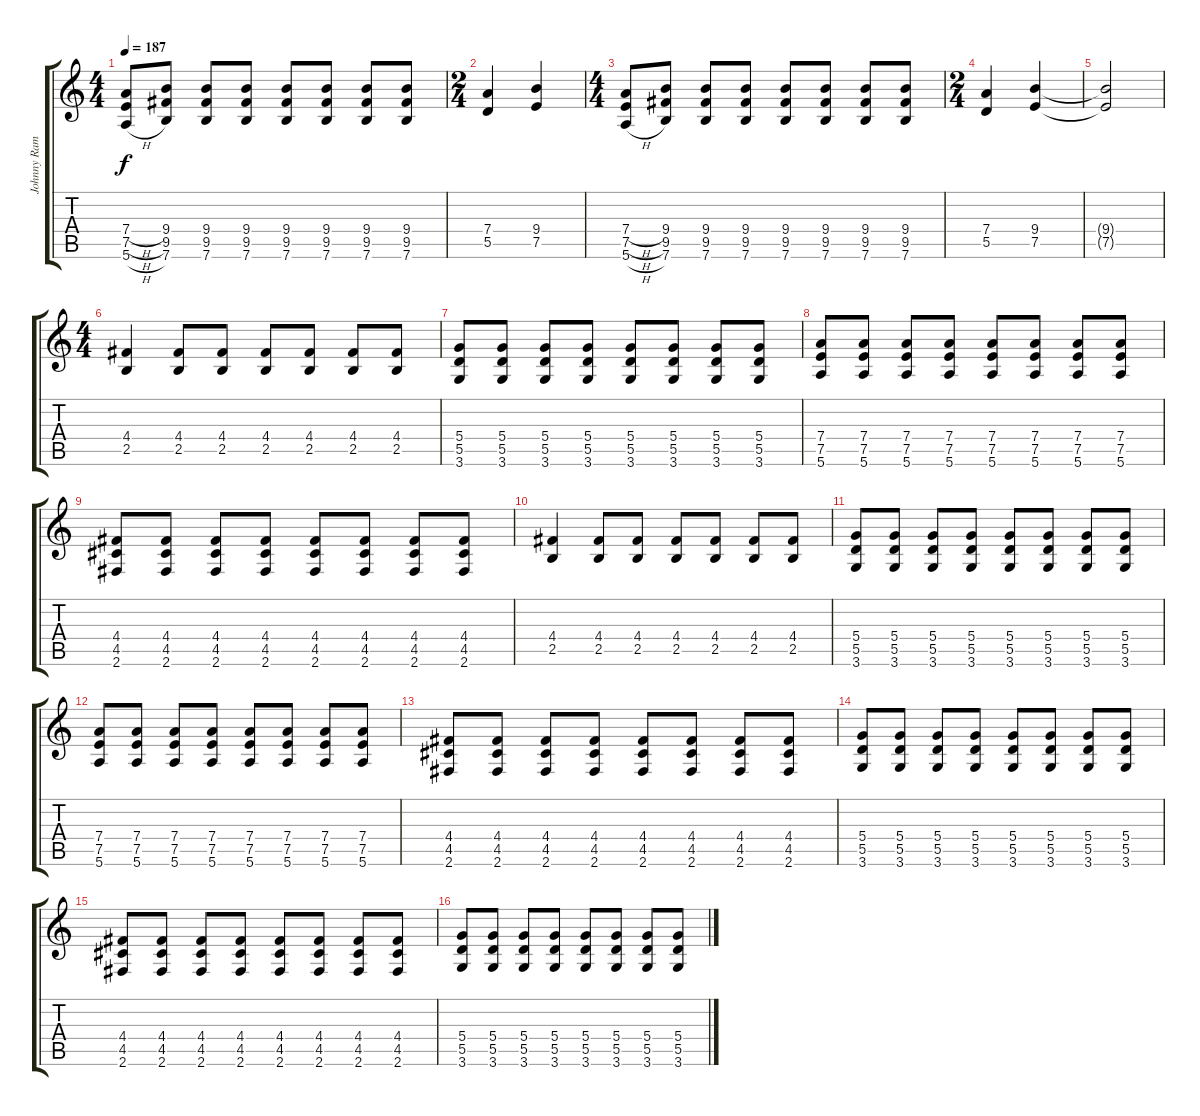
\track ("Johnny Ramone" "Johnny Ram") {instrument distortionguitar}
\staff {score tabs}
\tuning (E4 B3 G3 D3 A2 E2) {hide}
\ts (4 4)
\tempo 187
\clef g2
\ks c
(7.4{h} 7.5{h} 5.6{h}).8{dy f} (9.4 9.5 7.6).8 (9.4 9.5 7.6).8 (9.4 9.5 7.6).8 (9.4 9.5 7.6).8 (9.4 9.5 7.6).8 (9.4 9.5 7.6).8 (9.4 9.5 7.6).8 |
\ts (2 4)
(7.4 5.5).4 (9.4 7.5).4 |
\ts (4 4)
(7.4{h} 7.5{h} 5.6{h}).8 (9.4 9.5 7.6).8 (9.4 9.5 7.6).8 (9.4 9.5 7.6).8 (9.4 9.5 7.6).8 (9.4 9.5 7.6).8 (9.4 9.5 7.6).8 (9.4 9.5 7.6).8 |
\ts (2 4)
(7.4 5.5).4 (9.4 7.5).4 |
(9.4{t} 7.5{t}).2 |
\ts (4 4)
(4.4 2.5).4 (4.4 2.5).8 (4.4 2.5).8 (4.4 2.5).8 (4.4 2.5).8 (4.4 2.5).8 (4.4 2.5).8 |
(5.4 5.5 3.6).8 (5.4 5.5 3.6).8 (5.4 5.5 3.6).8 (5.4 5.5 3.6).8 (5.4 5.5 3.6).8 (5.4 5.5 3.6).8 (5.4 5.5 3.6).8 (5.4 5.5 3.6).8 |
(7.4 7.5 5.6).8 (7.4 7.5 5.6).8 (7.4 7.5 5.6).8 (7.4 7.5 5.6).8 (7.4 7.5 5.6).8 (7.4 7.5 5.6).8 (7.4 7.5 5.6).8 (7.4 7.5 5.6).8 |
(4.4 4.5 2.6).8 (4.4 4.5 2.6).8 (4.4 4.5 2.6).8 (4.4 4.5 2.6).8 (4.4 4.5 2.6).8 (4.4 4.5 2.6).8 (4.4 4.5 2.6).8 (4.4 4.5 2.6).8 |
(4.4 2.5).4 (4.4 2.5).8 (4.4 2.5).8 (4.4 2.5).8 (4.4 2.5).8 (4.4 2.5).8 (4.4 2.5).8 |
(5.4 5.5 3.6).8 (5.4 5.5 3.6).8 (5.4 5.5 3.6).8 (5.4 5.5 3.6).8 (5.4 5.5 3.6).8 (5.4 5.5 3.6).8 (5.4 5.5 3.6).8 (5.4 5.5 3.6).8 |
(7.4 7.5 5.6).8 (7.4 7.5 5.6).8 (7.4 7.5 5.6).8 (7.4 7.5 5.6).8 (7.4 7.5 5.6).8 (7.4 7.5 5.6).8 (7.4 7.5 5.6).8 (7.4 7.5 5.6).8 |
(4.4 4.5 2.6).8 (4.4 4.5 2.6).8 (4.4 4.5 2.6).8 (4.4 4.5 2.6).8 (4.4 4.5 2.6).8 (4.4 4.5 2.6).8 (4.4 4.5 2.6).8 (4.4 4.5 2.6).8 |
(5.4 5.5 3.6).8 (5.4 5.5 3.6).8 (5.4 5.5 3.6).8 (5.4 5.5 3.6).8 (5.4 5.5 3.6).8 (5.4 5.5 3.6).8 (5.4 5.5 3.6).8 (5.4 5.5 3.6).8 |
(4.4 4.5 2.6).8 (4.4 4.5 2.6).8 (4.4 4.5 2.6).8 (4.4 4.5 2.6).8 (4.4 4.5 2.6).8 (4.4 4.5 2.6).8 (4.4 4.5 2.6).8 (4.4 4.5 2.6).8 |
(5.4 5.5 3.6).8 (5.4 5.5 3.6).8 (5.4 5.5 3.6).8 (5.4 5.5 3.6).8 (5.4 5.5 3.6).8 (5.4 5.5 3.6).8 (5.4 5.5 3.6).8 (5.4 5.5 3.6).8
